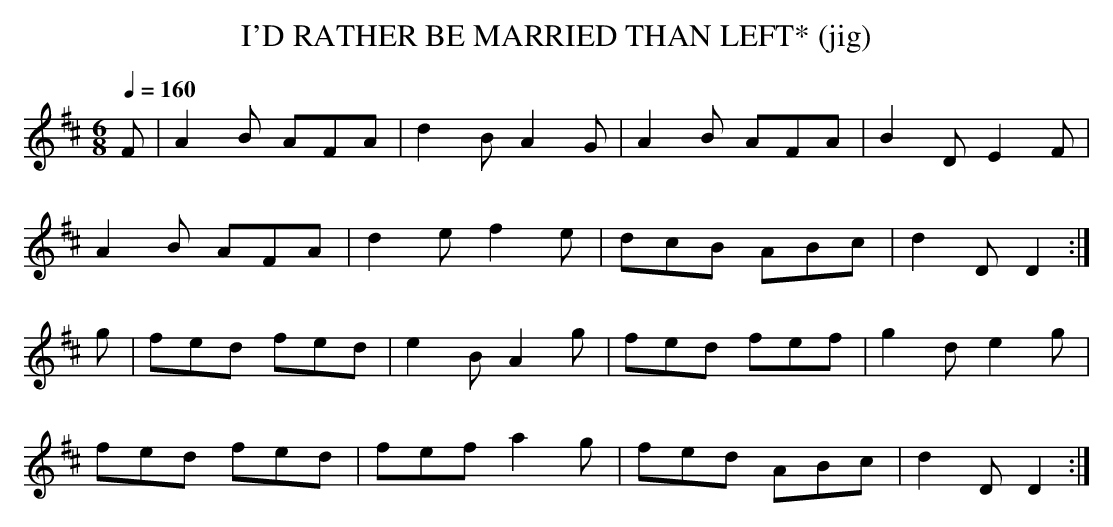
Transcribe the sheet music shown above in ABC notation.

X:1
T:I'D RATHER BE MARRIED THAN LEFT* (jig)
Q:1/4=160
L:1/8
M:6/8
K:D
F|A2B AFA|d2B A2G|A2B AFA|B2D E2F|
A2B AFA|d2e f2e|dcB ABc|d2D D2:|
g|fed fed|e2B A2g|fed fef|g2d e2g|
fed fed|fef a2g|fed ABc|d2D D2:|
